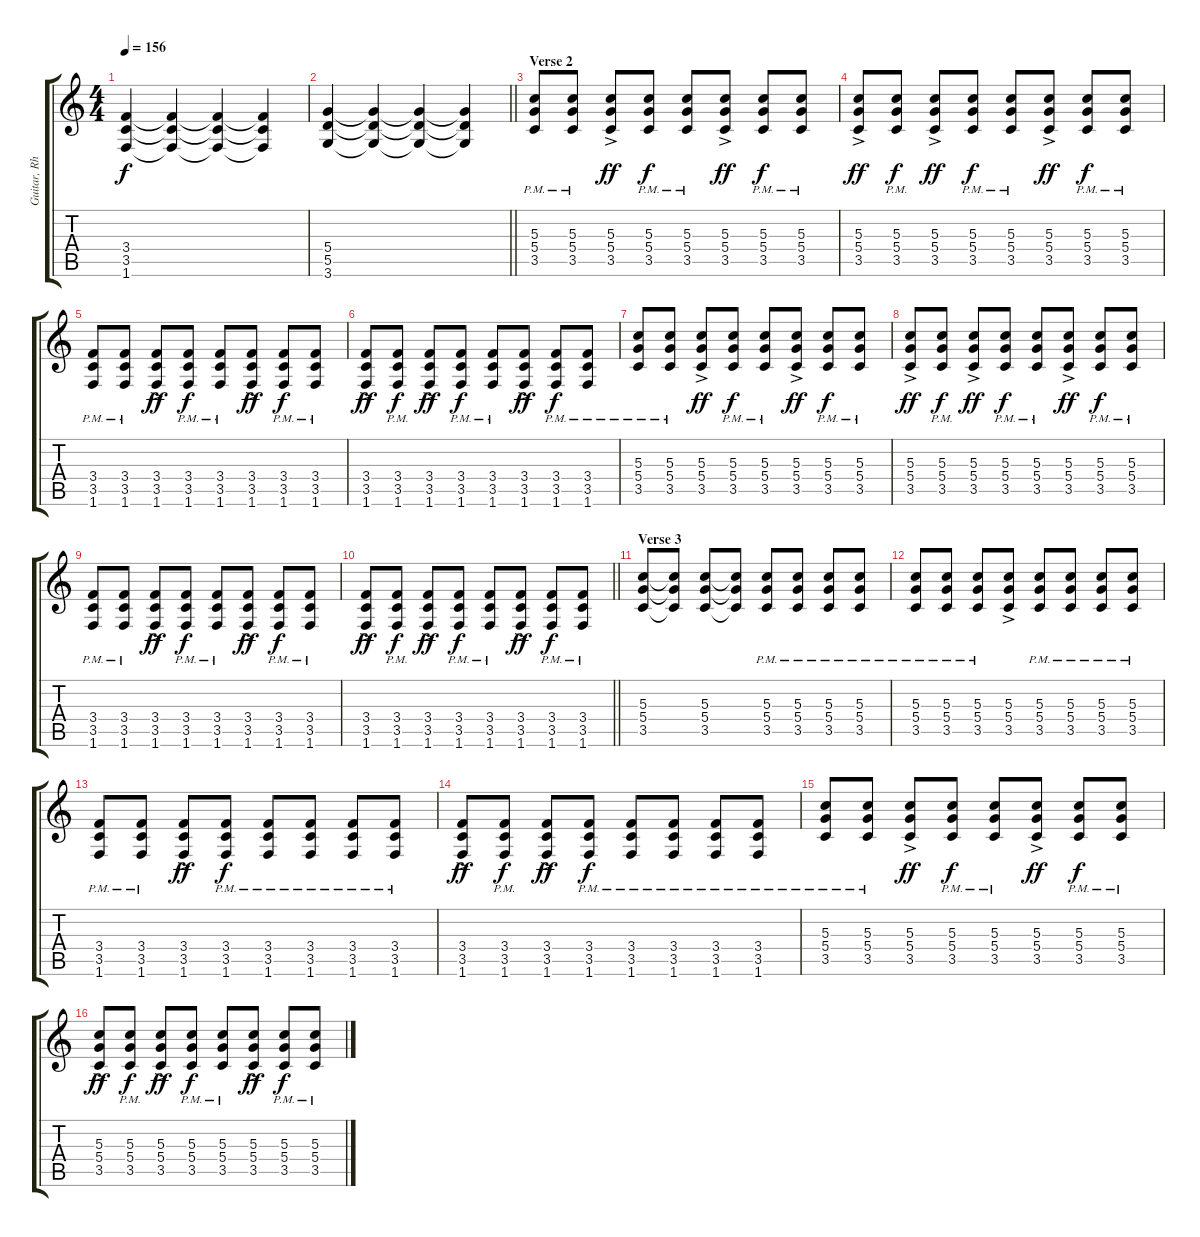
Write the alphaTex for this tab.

\track ("Guitar, Rhythm" "Guitar, Rh") {instrument distortionguitar}
\staff {score tabs}
\tuning (E4 B3 G3 D3 A2 E2) {hide}
\ts (4 4)
\tempo 156
\clef g2
\ks c
(3.4 3.5 1.6).4{dy f} (3.4{t} 3.5{t} 1.6{t}).4 (3.4{t} 3.5{t} 1.6{t}).4 (3.4{t} 3.5{t} 1.6{t}).4 |
\barLineRight lightlight
(5.4 5.5 3.6).4 (5.4{t} 5.5{t} 3.6{t}).4 (5.4{t} 5.5{t} 3.6{t}).4 (5.4{t} 5.5{t} 3.6{t}).4 |
\section ("" "Verse 2")
(5.3{pm} 5.4{pm} 3.5{pm}).8 (5.3{pm} 5.4{pm} 3.5{pm}).8 (5.3{ac} 5.4{ac} 3.5{ac}).8{dy ff} (5.3{pm} 5.4{pm} 3.5{pm}).8{dy f} (5.3{pm} 5.4{pm} 3.5{pm}).8 (5.3{ac} 5.4{ac} 3.5{ac}).8{dy ff} (5.3{pm} 5.4{pm} 3.5{pm}).8{dy f} (5.3{pm} 5.4{pm} 3.5{pm}).8 |
(5.3{ac} 5.4{ac} 3.5{ac}).8{dy ff} (5.3{pm} 5.4{pm} 3.5{pm}).8{dy f} (5.3{ac} 5.4{ac} 3.5{ac}).8{dy ff} (5.3{pm} 5.4{pm} 3.5{pm}).8{dy f} (5.3{pm} 5.4{pm} 3.5{pm}).8 (5.3{ac} 5.4{ac} 3.5{ac}).8{dy ff} (5.3{pm} 5.4{pm} 3.5{pm}).8{dy f} (5.3{pm} 5.4{pm} 3.5{pm}).8 |
(3.4{pm} 3.5{pm} 1.6{pm}).8 (3.4{pm} 3.5{pm} 1.6{pm}).8 (3.4{ac} 3.5{ac} 1.6{ac}).8{dy ff} (3.4{pm} 3.5{pm} 1.6{pm}).8{dy f} (3.4{pm} 3.5{pm} 1.6{pm}).8 (3.4{ac} 3.5{ac} 1.6{ac}).8{dy ff} (3.4{pm} 3.5{pm} 1.6{pm}).8{dy f} (3.4{pm} 3.5{pm} 1.6{pm}).8 |
(3.4{ac} 3.5{ac} 1.6{ac}).8{dy ff} (3.4{pm} 3.5{pm} 1.6{pm}).8{dy f} (3.4{ac} 3.5{ac} 1.6{ac}).8{dy ff} (3.4{pm} 3.5{pm} 1.6{pm}).8{dy f} (3.4{pm} 3.5{pm} 1.6{pm}).8 (3.4{ac} 3.5{ac} 1.6{ac}).8{dy ff} (3.4{pm} 3.5{pm} 1.6{pm}).8{dy f} (3.4{pm} 3.5{pm} 1.6{pm}).8 |
(5.3{pm} 5.4{pm} 3.5{pm}).8 (5.3{pm} 5.4{pm} 3.5{pm}).8 (5.3{ac} 5.4{ac} 3.5{ac}).8{dy ff} (5.3{pm} 5.4{pm} 3.5{pm}).8{dy f} (5.3{pm} 5.4{pm} 3.5{pm}).8 (5.3{ac} 5.4{ac} 3.5{ac}).8{dy ff} (5.3{pm} 5.4{pm} 3.5{pm}).8{dy f} (5.3{pm} 5.4{pm} 3.5{pm}).8 |
(5.3{ac} 5.4{ac} 3.5{ac}).8{dy ff} (5.3{pm} 5.4{pm} 3.5{pm}).8{dy f} (5.3{ac} 5.4{ac} 3.5{ac}).8{dy ff} (5.3{pm} 5.4{pm} 3.5{pm}).8{dy f} (5.3{pm} 5.4{pm} 3.5{pm}).8 (5.3{ac} 5.4{ac} 3.5{ac}).8{dy ff} (5.3{pm} 5.4{pm} 3.5{pm}).8{dy f} (5.3{pm} 5.4{pm} 3.5{pm}).8 |
(3.4{pm} 3.5{pm} 1.6{pm}).8 (3.4{pm} 3.5{pm} 1.6{pm}).8 (3.4{ac} 3.5{ac} 1.6{ac}).8{dy ff} (3.4{pm} 3.5{pm} 1.6{pm}).8{dy f} (3.4{pm} 3.5{pm} 1.6{pm}).8 (3.4{ac} 3.5{ac} 1.6{ac}).8{dy ff} (3.4{pm} 3.5{pm} 1.6{pm}).8{dy f} (3.4{pm} 3.5{pm} 1.6{pm}).8 |
\barLineRight lightlight
(3.4{ac} 3.5{ac} 1.6{ac}).8{dy ff} (3.4{pm} 3.5{pm} 1.6{pm}).8{dy f} (3.4{ac} 3.5{ac} 1.6{ac}).8{dy ff} (3.4{pm} 3.5{pm} 1.6{pm}).8{dy f} (3.4{pm} 3.5{pm} 1.6{pm}).8 (3.4{ac} 3.5{ac} 1.6{ac}).8{dy ff} (3.4{pm} 3.5{pm} 1.6{pm}).8{dy f} (3.4{pm} 3.5{pm} 1.6{pm}).8 |
\section ("" "Verse 3")
(5.3 5.4 3.5).8 (5.3{t} 5.4{t} 3.5{t}).8 (5.3 5.4 3.5).8 (5.3{t} 5.4{t} 3.5{t}).8 (5.3{pm} 5.4{pm} 3.5{pm}).8 (5.3{pm} 5.4{pm} 3.5{pm}).8 (5.3{pm} 5.4{pm} 3.5{pm}).8 (5.3{pm} 5.4{pm} 3.5{pm}).8 |
(5.3{pm} 5.4{pm} 3.5{pm}).8 (5.3{pm} 5.4{pm} 3.5{pm}).8 (5.3{pm} 5.4{pm} 3.5{pm}).8 (5.3{ac} 5.4{ac} 3.5{ac}).8 (5.3{pm} 5.4{pm} 3.5{pm}).8 (5.3{pm} 5.4{pm} 3.5{pm}).8 (5.3{pm} 5.4{pm} 3.5{pm}).8 (5.3{pm} 5.4{pm} 3.5{pm}).8 |
(3.4{pm} 3.5{pm} 1.6{pm}).8 (3.4{pm} 3.5{pm} 1.6{pm}).8 (3.4{ac} 3.5{ac} 1.6{ac}).8{dy ff} (3.4{pm} 3.5{pm} 1.6{pm}).8{dy f} (3.4{pm} 3.5{pm} 1.6{pm}).8 (3.4{pm} 3.5{pm} 1.6{pm}).8 (3.4{pm} 3.5{pm} 1.6{pm}).8 (3.4{pm} 3.5{pm} 1.6{pm}).8 |
(3.4{ac} 3.5{ac} 1.6{ac}).8{dy ff} (3.4{pm} 3.5{pm} 1.6{pm}).8{dy f} (3.4{ac} 3.5{ac} 1.6{ac}).8{dy ff} (3.4{pm} 3.5{pm} 1.6{pm}).8{dy f} (3.4{pm} 3.5{pm} 1.6{pm}).8 (3.4{pm} 3.5{pm} 1.6{pm}).8 (3.4{pm} 3.5{pm} 1.6{pm}).8 (3.4{pm} 3.5{pm} 1.6{pm}).8 |
(5.3{pm} 5.4{pm} 3.5{pm}).8 (5.3{pm} 5.4{pm} 3.5{pm}).8 (5.3{ac} 5.4{ac} 3.5{ac}).8{dy ff} (5.3{pm} 5.4{pm} 3.5{pm}).8{dy f} (5.3{pm} 5.4{pm} 3.5{pm}).8 (5.3{ac} 5.4{ac} 3.5{ac}).8{dy ff} (5.3{pm} 5.4{pm} 3.5{pm}).8{dy f} (5.3{pm} 5.4{pm} 3.5{pm}).8 |
(5.3{ac} 5.4{ac} 3.5{ac}).8{dy ff} (5.3{pm} 5.4{pm} 3.5{pm}).8{dy f} (5.3{ac} 5.4{ac} 3.5{ac}).8{dy ff} (5.3{pm} 5.4{pm} 3.5{pm}).8{dy f} (5.3{pm} 5.4{pm} 3.5{pm}).8 (5.3{ac} 5.4{ac} 3.5{ac}).8{dy ff} (5.3{pm} 5.4{pm} 3.5{pm}).8{dy f} (5.3{pm} 5.4{pm} 3.5{pm}).8
